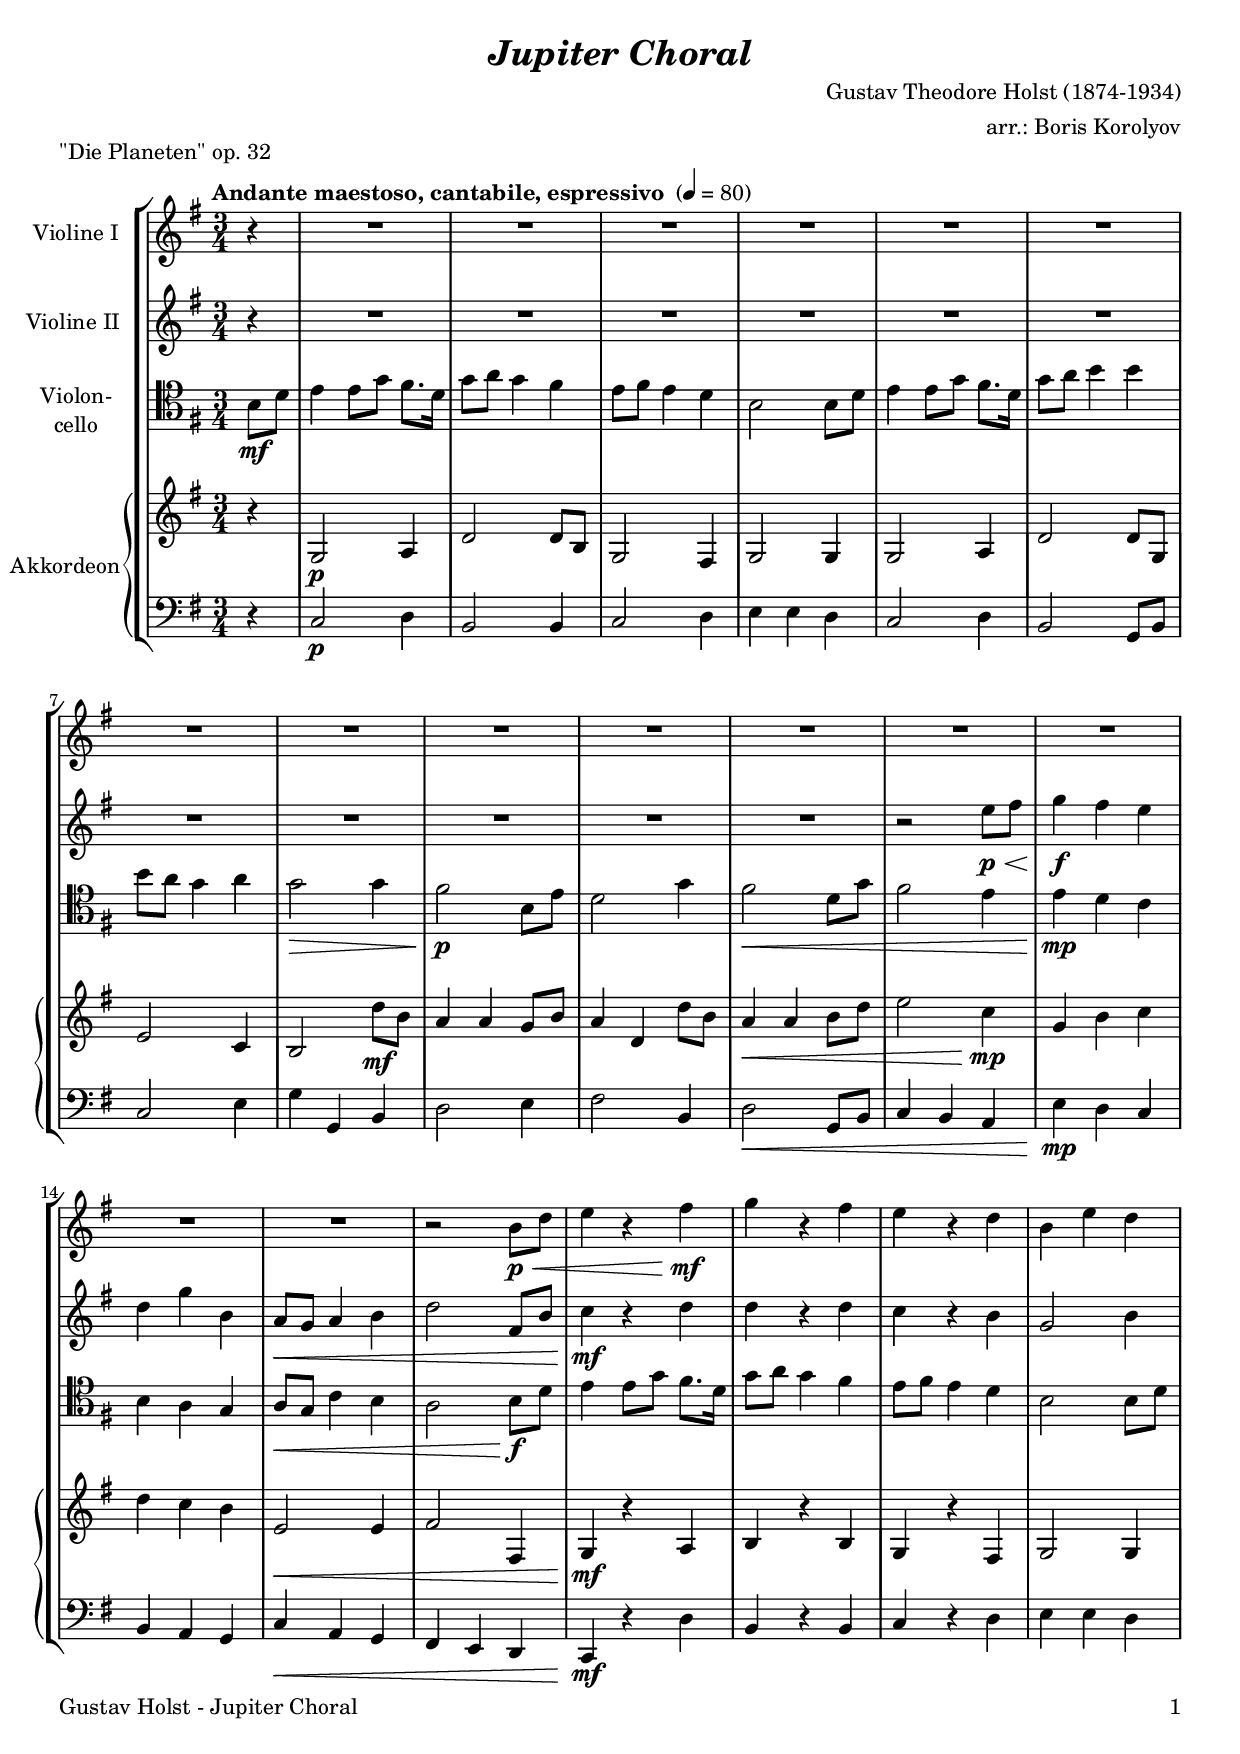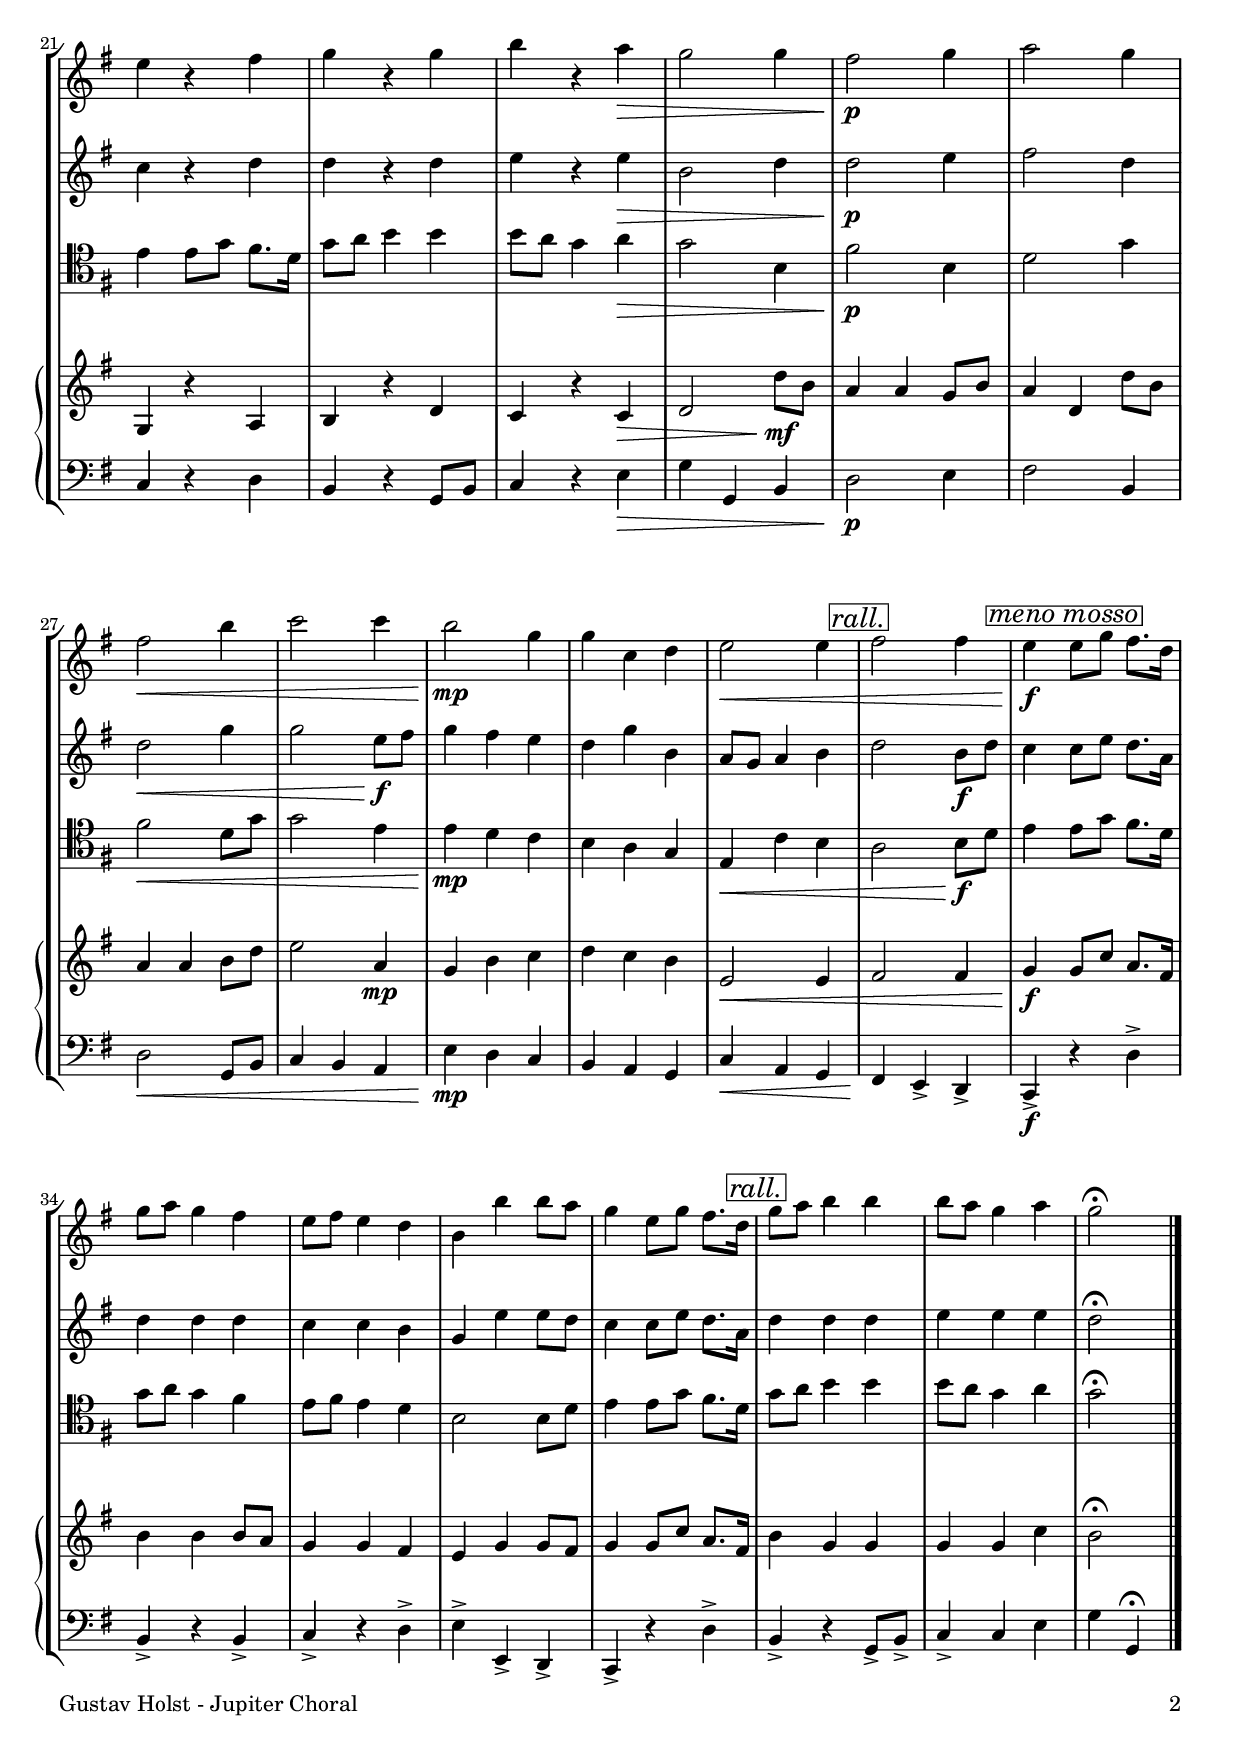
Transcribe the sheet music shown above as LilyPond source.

\version "2.24.3"
\include "deutsch.ly"

#(set-global-staff-size 19)

\header {
  title       = \markup \bold \italic "Jupiter Choral"
  composer    = "Gustav Theodore Holst (1874-1934)"
  arranger    = "arr.: Boris Korolyov"
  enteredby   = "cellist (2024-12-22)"
  piece       = "\"Die Planeten\" op. 32"
}

voiceconsts = {
  \key f \major
  \time 3/4
  \numericTimeSignature
  \compressEmptyMeasures
% Set default beaming for all staves
%  \set Timing.beamExceptions = #'()
%  \set Timing.baseMoment     = #(ly:make-moment 1 4)
%  \set Timing.beatStructure  = #'(1 1 2)
  \tempo "Andante maestoso, cantabile, espressivo " 4=80
}

mipz = "pizzicato strings"
mivl = "violin"
miba = "cello"
% mikl = "bright acoustic"
% mikl = "church organ"
mikl = "concertina"


memo = \mark \markup \box \italic "meno mosso"
rall = \mark \markup \box \italic "rall."

va = \relative c'' {
  \voiceconsts

  \partial 4 r4
  R2.*15
  r2 a8\p\< c
  d4 r e\!\mf

  f r e
  d r c
  a d c
  d r e
  f r f
  a r g\>
  f2 f4
  e2\!\p f4

  g2 f4
  e2\< a4
  b2 b4
  a2\!\mp f4
  f b, c
  d2\< d4 \rall
  e2 e4
  d\!\f \memo d8 f e8. c16

  f8 g f4 e
  d8 e d4 c
  a a' a8 g
  f4 d8 f e8. c16 \rall
  f8 g a4 a
  a8 g f4 g
  \partial 2 f2\fermata \bar "|."
}

vb = \relative c'' {
  \voiceconsts

  \partial 4 r4
  R2.*11
  r2 d8\p\< e
  f4\!\f e d
  c f a,

  g8\< f g4 a
  c2 e,8 a
  b4\!\mf r c
  c r c
  b r a
  f2 a4
  b r c
  c r c
  d r d\>

  a2 c4
  c2\!\p d4
  e2 c4
  c2\< f4
  f2 d8\!\f e
  f4 e d
  c f a,
  g8 f g4 a \rall
  c2 a8\f c

  b4 \memo b8 d c8. g16
  c4 c c
  b b a
  f d' d8 c
  b4 b8 d c8. g16 \rall
  c4 c c
  d d d
  \partial 2 c2\fermata \bar "|."
}

vc = \relative c' {
  \voiceconsts
  \clef "tenor"
  
  \partial 4 a8\mf c
  d4 d8 f e8. c16
  f8 g f4 e
  d8 e d4 c
  a2 a8 c
  d4 d8 f e8. c16
  f8 g a4 a

  a8 g f4 g
  f2\> f4
  e2\!\p a,8 d
  c2 f4
  e2\< c8 f
  e2 d4
  d\!\mp c b
  a g f
  g8\< f b4 a

  g2 a8\!\f c
  d4 d8 f e8. c16
  f8 g f4 e
  d8 e d4 c
  a2 a8 c
  d4 d8 f e8. c16
  f8 g a4 a
  a8 g f4 g\>

  f2 a,4
  e'2\!\p a,4
  c2 f4
  e2\< c8 f
  f2 d4
  d\!\mp c b
  a g f
  d\< b' a \rall
  g2 a8\!\f c

  d4 \memo d8 f e8. c16
  f8 g f4 e
  d8 e d4 c
  a2 a8 c
  d4 d8 f e8. c16 \rall
  f8 g a4 a
  a8 g f4 g
  \partial 2 f2\fermata \bar "|."
}

vd = \relative c {
  \voiceconsts
  
  \partial 4 r4
  f2\p g4
  c2 c8 a
  f2 e4
  f2 f4
  f2 g4
  c2 c8 f,
  d'2 b4

  a2 c'8\mf a
  g4 g f8 a
  g4 c, c'8 a
  g4\< g a8 c
  d2 b4\!\mp
  f a b
  c b a
  d,2\< d4
  e2 e,4

  f\!\mf r g
  a r a
  f r e
  f2 f4
  f r g
  a r c
  b r b\>
  c2 c'8\!\mf a
  g4 g f8 a

  g4 c, c'8 a
  g4 g a8 c
  d2 g,4\mp
  f4 a b
  c b a
  d,2\< d4 \rall
  e2 e4
  f\!\f \memo f8 b g8. e16
  a4 a a8 g

  f4 f e
  d f f8 e
  f4 f8 b g8. e16 \rall
  a4 f f
  f f b
  \partial 2 a2\fermata \bar "|."
}

ve = \relative c {
  \voiceconsts
  \clef "bass"
  
  \partial 4 r4
  b2\p c4
  a2 a4
  b2 c4
  d d c
  b2 c4
  a2 f8 a
  b2 d4

  f f, a
  c2 d4
  e2 a,4
  c2\< f,8 a
  b4 a g
  d'\!\mp c b
  a g f
  b\< g f
  e d c

  b\!\mf r c'
  a r a
  b r c
  d d c
  b r c
  a r f8 a
  b4 r d\>
  f f, a
  c2\!\p d4

  e2 a,4
  c2\< f,8 a
  b4 a g
  d'4\mp c b
  a g f
  b\< g f \rall
  e\! d-> c->
  b->\f \memo r c'->
  a-> r a->

  b-> r c->
  d-> d,-> c->
  b-> r c'-> \rall
  a-> r f8-> a->
  b4-> b d
  \partial 2 f f,\fermata \bar "|."
}


music = \new StaffGroup <<
  \new Staff {
    \set Staff.midiInstrument = \mivl
    \set Staff.instrumentName = \markup \center-column { "Violine I" }
    \transpose f g { \va }
  }

  \new Staff {
    \set Staff.midiInstrument = \mivl
    \set Staff.instrumentName = \markup \center-column { "Violine II" }
    \transpose f g { \vb }
  }

  \new Staff {
    \set Staff.midiInstrument = \miba
    \set Staff.instrumentName = \markup \center-column { "Violon-" "cello" }
    \transpose f g { \vc }
  }

  \new PianoStaff <<
    \set PianoStaff.midiInstrument = \mikl
    \set PianoStaff.instrumentName = \markup \center-column { "Akkordeon" }
    <<
      \new Staff {
	\transpose f g { \vd }
      }
      
      %    \new Dynamics \vdy
      
      \new Staff {
	\transpose f g { \ve }
      }
    >>  
  >>
>>

\book {
  \paper {
    print-page-number = ##t
    print-first-page-number = ##t
    ragged-last-bottom = ##f
    oddHeaderMarkup = \markup \null
    evenHeaderMarkup = \markup \null
    oddFooterMarkup = \markup {
      \fill-line {
        \if \should-print-page-number
        "Gustav Holst - Jupiter Choral" \fromproperty #'page:page-number-string
      }
    }
    evenFooterMarkup = \oddFooterMarkup
  } \score {
    \music
    \layout {}
  }

  \score {
    \unfoldRepeats \music

    \midi {
      \context {
        \Score
      }
    }
  }
}
